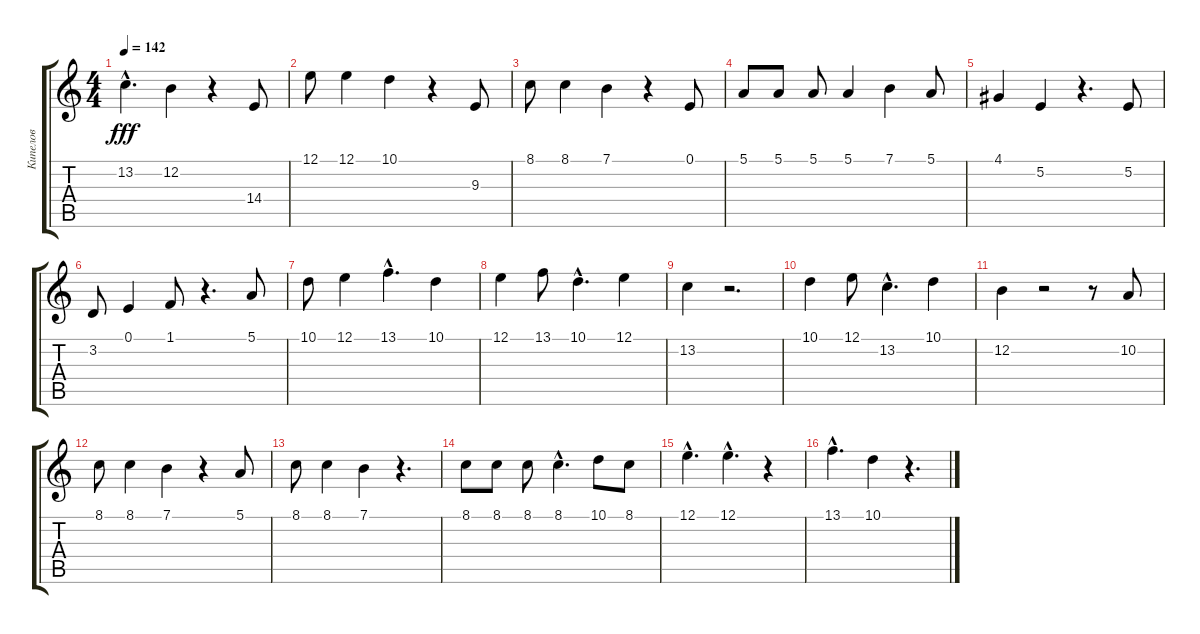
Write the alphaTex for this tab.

\track ("Кипелов" "Кипелов") {instrument violin}
\staff {score tabs}
\tuning (E4 B3 G3 D3 A2 E2) {hide}
\ts (4 4)
\tempo 142
\clef g2
\ks c
13.2{hac}.4{d dy fff} 12.2.4 r.4 14.4.8 |
12.1.8 12.1.4 10.1.4 r.4 9.3.8 |
8.1.8 8.1.4 7.1.4 r.4 0.1.8 |
5.1.8 5.1.8 5.1.8 5.1.4 7.1.4 5.1.8 |
4.1.4 5.2.4 r.4{d} 5.2.8 |
3.2.8 0.1.4 1.1.8 r.4{d} 5.1.8 |
10.1.8 12.1.4 13.1{hac}.4{d} 10.1.4 |
12.1.4 13.1.8 10.1{hac}.4{d} 12.1.4 |
13.2.4 r.2{d} |
10.1.4 12.1.8 13.2{hac}.4{d} 10.1.4 |
12.2.4 r.2 r.8 10.2.8 |
8.1.8 8.1.4 7.1.4 r.4 5.1.8 |
8.1.8 8.1.4 7.1.4 r.4{d} |
8.1.8 8.1.8 8.1.8 8.1{hac}.4{d} 10.1.8 8.1.8 |
12.1{hac}.4{d} 12.1{hac}.4{d} r.4 |
13.1{hac}.4{d} 10.1.4 r.4{d}
